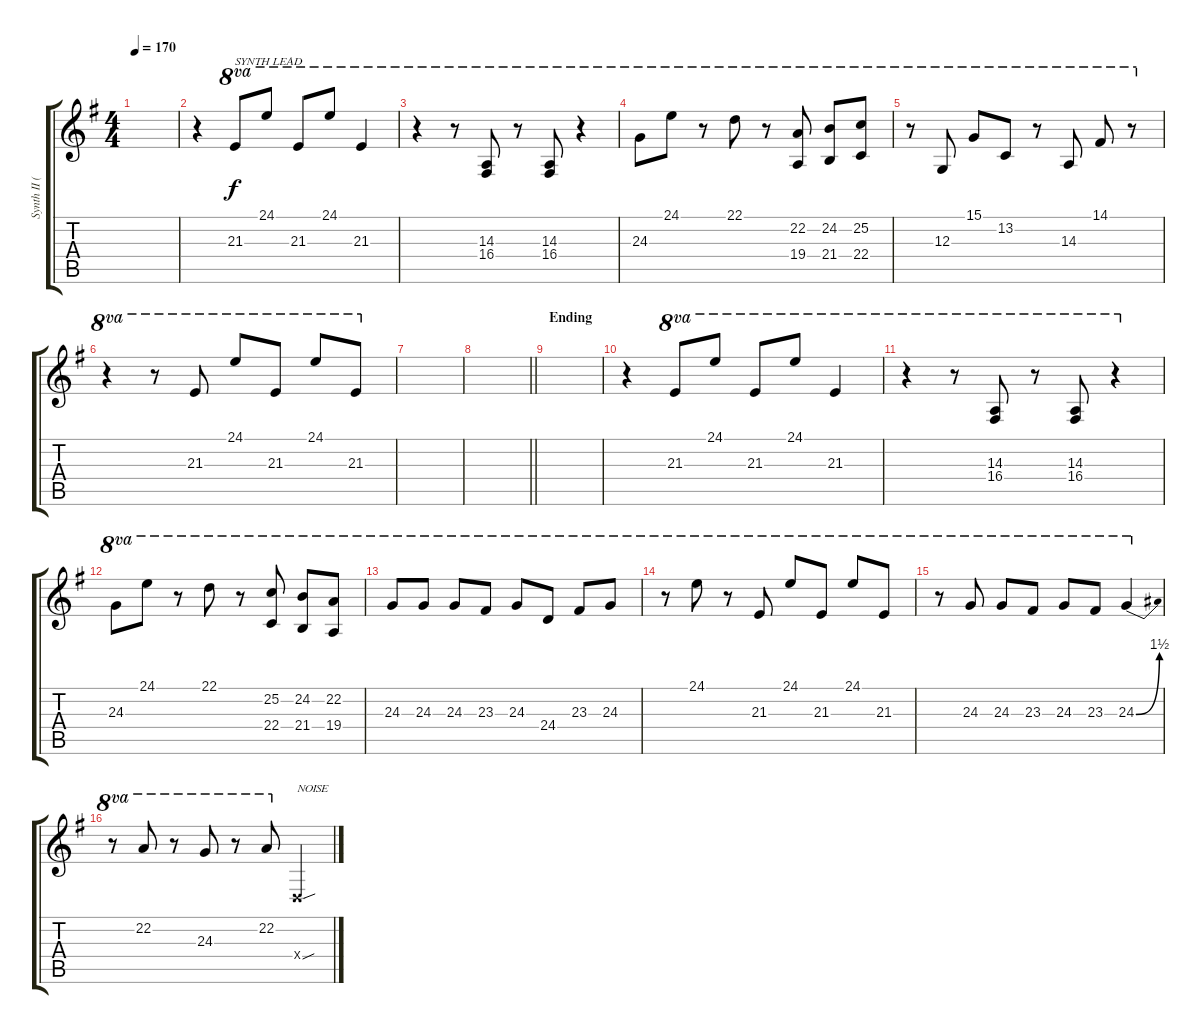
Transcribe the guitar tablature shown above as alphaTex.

\track ("Synth II (Kotobuki Tsumugi)" "Synth II (") {instrument orchestrahit}
\staff {score tabs}
\tuning (E4 B3 G3 D3 A2 E2) {hide}
\ts (4 4)
\tempo 170
\clef g2
\ks g
|
r.4 21.3.8{ot 8va txt "SYNTH LEAD"} 24.1.8{ot 8va} 21.3.8{ot 8va} 24.1.8{ot 8va} 21.3.4{ot 8va} |
r.4{ot 8va} r.8{ot 8va} (14.3 16.4).8{ot 8va} r.8{ot 8va} (14.3 16.4).8{ot 8va} r.4{ot 8va} |
24.3.8{ot 8va} 24.1.8{ot 8va} r.8{ot 8va} 22.1.8{ot 8va} r.8{ot 8va} (22.2 19.4).8{ot 8va} (24.2 21.4).8{ot 8va} (25.2 22.4).8{ot 8va} |
r.8{ot 8va} 12.3.8{ot 8va} 15.1.8{ot 8va} 13.2.8{ot 8va} r.8{ot 8va} 14.3.8{ot 8va} 14.1.8{ot 8va} r.8{ot 8va} |
r.4{ot 8va} r.8{ot 8va} 21.3.8{ot 8va} 24.1.8{ot 8va} 21.3.8{ot 8va} 24.1.8{ot 8va} 21.3.8{ot 8va} |
|
\barLineRight lightlight
|
\section ("" "Ending")
|
r.4 21.3.8{ot 8va} 24.1.8{ot 8va} 21.3.8{ot 8va} 24.1.8{ot 8va} 21.3.4{ot 8va} |
r.4{ot 8va} r.8{ot 8va} (14.3 16.4).8{ot 8va} r.8{ot 8va} (14.3 16.4).8{ot 8va} r.4{ot 8va} |
24.3.8{ot 8va} 24.1.8{ot 8va} r.8{ot 8va} 22.1.8{ot 8va} r.8{ot 8va} (25.2 22.4).8{ot 8va} (24.2 21.4).8{ot 8va} (22.2 19.4).8{ot 8va} |
24.3.8{ot 8va} 24.3.8{ot 8va} 24.3.8{ot 8va} 23.3.8{ot 8va} 24.3.8{ot 8va} 24.4.8{ot 8va} 23.3.8{ot 8va} 24.3.8{ot 8va} |
r.8{ot 8va} 24.1.8{ot 8va} r.8{ot 8va} 21.3.8{ot 8va} 24.1.8{ot 8va} 21.3.8{ot 8va} 24.1.8{ot 8va} 21.3.8{ot 8va} |
r.8{ot 8va} 24.3.8{ot 8va} 24.3.8{ot 8va} 23.3.8{ot 8va} 24.3.8{ot 8va} 23.3.8{ot 8va} 24.3{be (bend 0 0 60 6)}.4{ot 8va} |
r.8{ot 8va} 22.2.8{ot 8va} r.8{ot 8va} 24.3.8{ot 8va} r.8{ot 8va} 22.2.8{ot 8va} 0.4{sou x}.4{txt "NOISE"}
